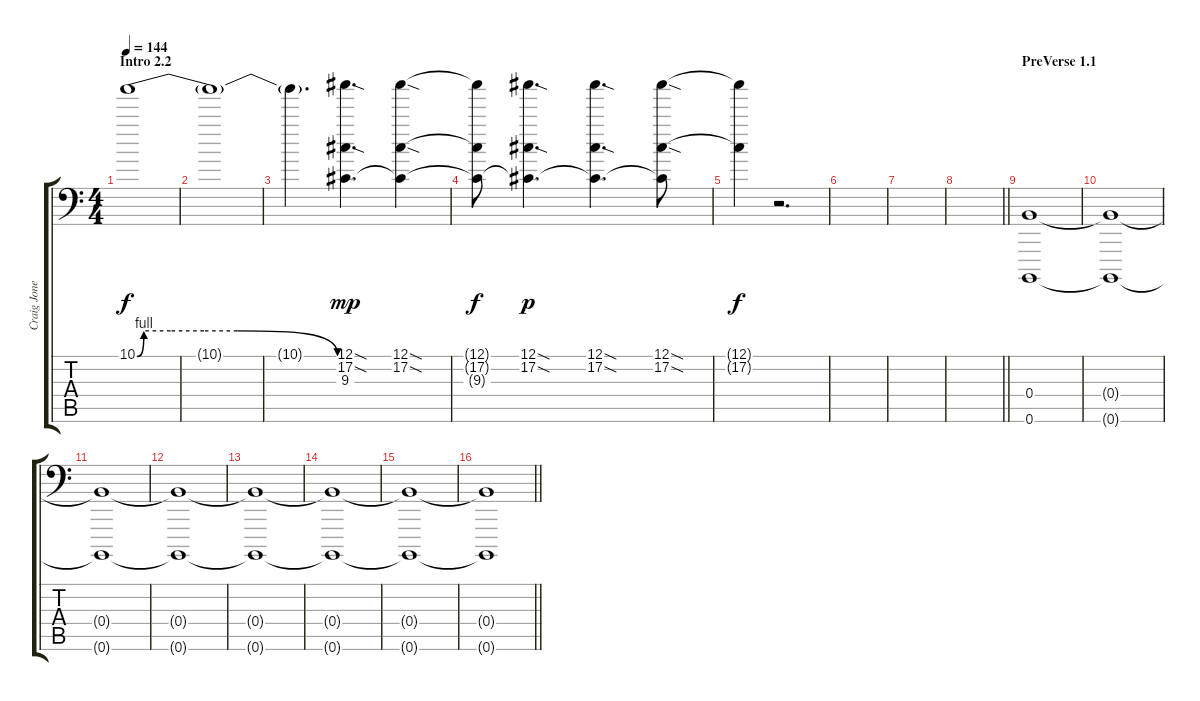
\track ("Craig Jones" "Craig Jone") {instrument lead2sawtooth}
\staff {score tabs}
\tuning (Db6 Ab3 E3 B2 Gb2 B0) {hide}
\ts (4 4)
\section ("" "Intro 2.2")
\tempo 144
\clef f4
\ks c
10.1{be (custom 0 0 2 4 10 4 20 4 30 4 60 0)}.1{dy f} |
10.1{t}.1 |
10.1{t}.4{d} (12.1{sod} 17.2{sod} 9.3).4{d dy mp} (12.1{sod} 17.2{sod} 9.3{t}).4 |
(12.1{t} 17.2{t} 9.3{t}).8{dy f} (12.1{sod} 17.2{sod} 9.3{t}).4{d dy p} (12.1{sod} 17.2{sod} 9.3{t}).4{d} (12.1{sod} 17.2{sod} 9.3{t}).8 |
(12.1{t} 17.2{t}).4{dy f} r.2{d} |
|
|
\barLineRight lightlight
|
\section ("" "PreVerse 1.1")
(0.4 0.6).1{volume 13 instrument lead3calliope} |
(0.4{t} 0.6{t}).1 |
(0.4{t} 0.6{t}).1 |
(0.4{t} 0.6{t}).1 |
(0.4{t} 0.6{t}).1 |
(0.4{t} 0.6{t}).1 |
(0.4{t} 0.6{t}).1 |
\barLineRight lightlight
(0.4{t} 0.6{t}).1
